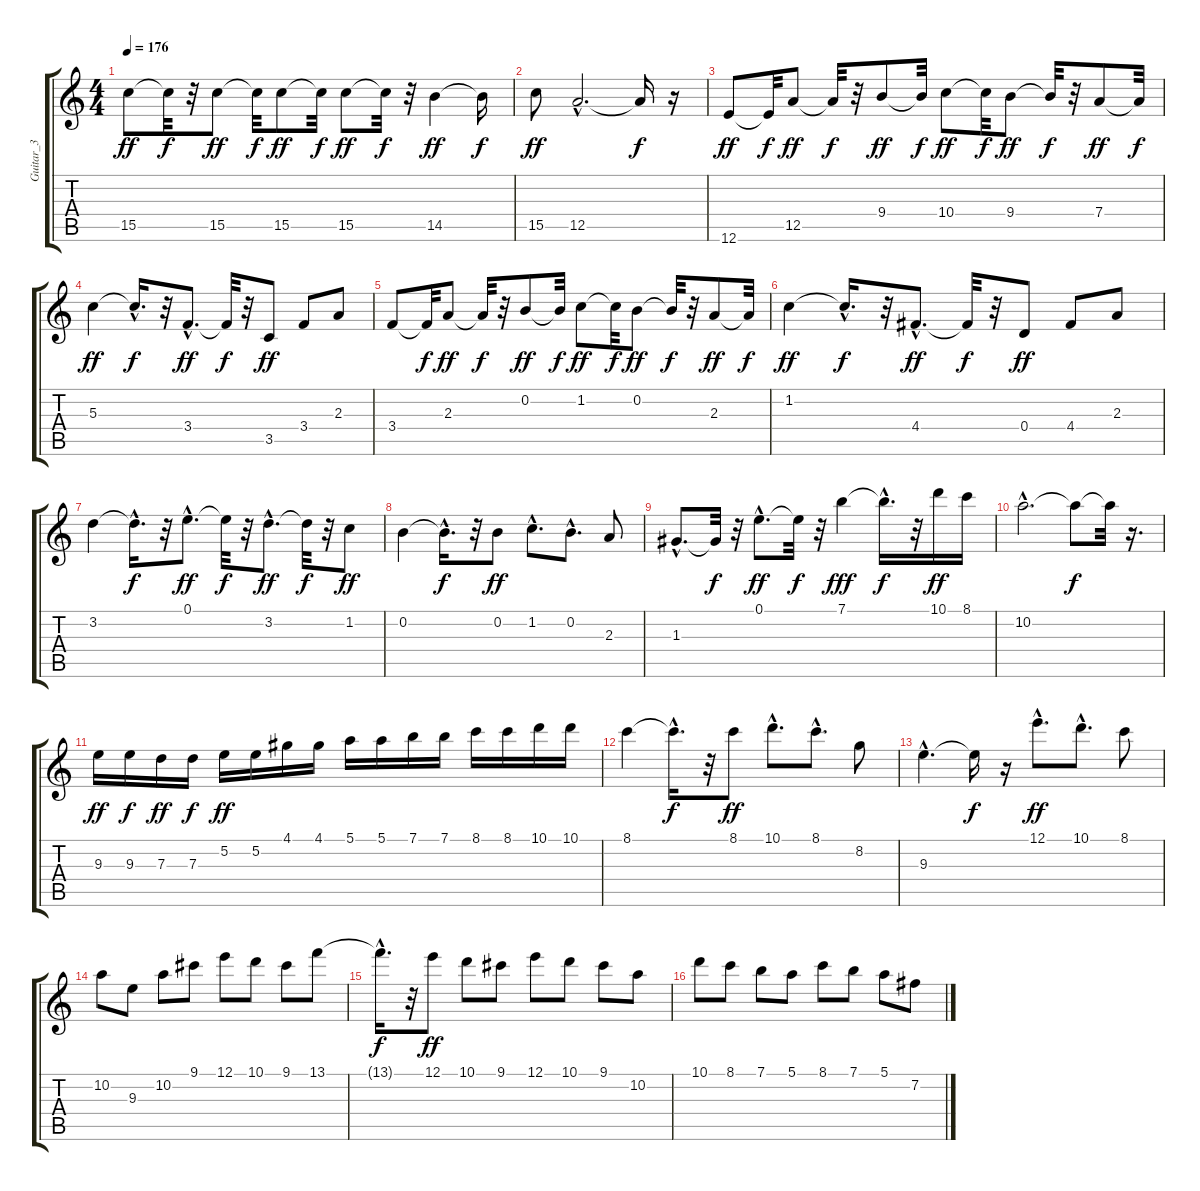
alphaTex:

\track ("Guitar_3" "Guitar_3") {instrument distortionguitar}
\staff {score tabs}
\tuning (E4 B3 G3 D3 A2 E2) {hide}
\ts (4 4)
\tempo 176
\clef g2
\ks c
15.5.8{dy ff} 15.5{t}.32{dy f} r.32 15.5.8{dy ff} 15.5{t}.32{dy f} 15.5.8{dy ff} 15.5{t}.32{dy f} 15.5.8{dy ff} 15.5{t}.32{dy f} r.32 14.5.4{dy ff} 14.5{t}.16{dy f} |
15.5.8{dy ff} 12.5{hac}.2{d} 12.5{t}.16{dy f} r.16 |
12.6.8{dy ff} 12.6{t}.32{dy f} 12.5.8{dy ff} 12.5{t}.32{dy f} r.32 9.4.8{dy ff} 9.4{t}.32{dy f} 10.4.8{dy ff} 10.4{t}.32{dy f} 9.4.8{dy ff} 9.4{t}.32{dy f} r.32 7.4.8{dy ff} 7.4{t}.32{dy f} |
5.3.4{dy ff} 5.3{hac t}.16{d dy f} r.32 3.4{hac}.8{d dy ff} 3.4{t}.32{dy f} r.32 3.5.8{dy ff} 3.4.8 2.3.8 |
3.4.8 3.4{t}.32{dy f} 2.3.8{dy ff} 2.3{t}.32{dy f} r.32 0.2.8{dy ff} 0.2{t}.32{dy f} 1.2.8{dy ff} 1.2{t}.32{dy f} 0.2.8{dy ff} 0.2{t}.32{dy f} r.32 2.3.8{dy ff} 2.3{t}.32{dy f} |
1.2.4{dy ff} 1.2{hac t}.16{d dy f} r.32 4.4{hac}.8{d dy ff} 4.4{t}.32{dy f} r.32 0.4.8{dy ff} 4.4.8 2.3.8 |
3.2.4 3.2{hac t}.16{d dy f} r.32 0.1{hac}.8{d dy ff} 0.1{t}.32{dy f} r.32 3.2{hac}.8{d dy ff} 3.2{t}.32{dy f} r.32 1.2.8{dy ff} |
0.2.4 0.2{hac t}.16{d dy f} r.32 0.2.8{dy ff} 1.2{hac}.8{d} 0.2{hac}.8{d} 2.3.8 |
1.3{hac}.8{d} 1.3{t}.32{dy f} r.32 0.1{hac}.8{d dy ff} 0.1{t}.32{dy f} r.32 7.1.4{dy fff} 7.1{hac t}.16{d dy f} r.32 10.1.16{dy ff} 8.1.16 |
10.2{hac}.2{d} 10.2{t}.8{dy f} 10.2{t}.32 r.16{d} |
9.3.16{dy ff} 9.3.16{dy f} 7.3.16{dy ff} 7.3.16{dy f} 5.2.16{dy ff} 5.2.16 4.1.16 4.1.16 5.1.16 5.1.16 7.1.16 7.1.16 8.1.16 8.1.16 10.1.16 10.1.16 |
8.1.4 8.1{hac t}.16{d dy f} r.32 8.1.8{dy ff} 10.1{hac}.8{d} 8.1{hac}.8{d} 8.2.8 |
9.3{hac}.4{d} 9.3{t}.16{dy f} r.16 12.1{hac}.8{d dy ff} 10.1{hac}.8{d} 8.1.8 |
10.2.8 9.3.8 10.2.8 9.1.8 12.1.8 10.1.8 9.1.8 13.1.8 |
13.1{hac t}.16{d dy f} r.32 12.1.8{dy ff} 10.1.8 9.1.8 12.1.8 10.1.8 9.1.8 10.2.8 |
10.1.8 8.1.8 7.1.8 5.1.8 8.1.8 7.1.8 5.1.8 7.2.8
